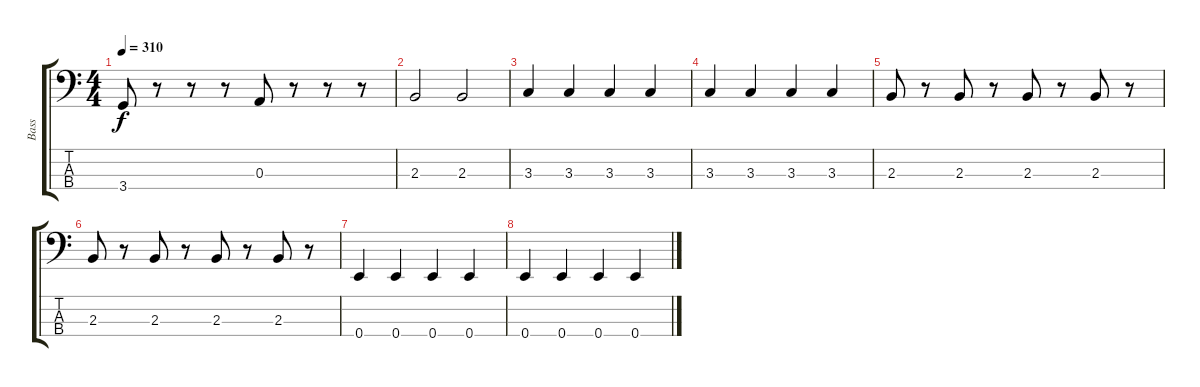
\track ("Bass" "Bass") {instrument electricbassfinger}
\staff {score tabs}
\tuning (G2 D2 A1 E1) {hide}
\ts (4 4)
\tempo 310
\clef f4
\ks c
3.4.8{dy f} r.8 r.8 r.8 0.3.8 r.8 r.8 r.8 |
2.3.2 2.3.2 |
3.3.4 3.3.4 3.3.4 3.3.4 |
3.3.4 3.3.4 3.3.4 3.3.4 |
2.3.8 r.8 2.3.8 r.8 2.3.8 r.8 2.3.8 r.8 |
2.3.8 r.8 2.3.8 r.8 2.3.8 r.8 2.3.8 r.8 |
0.4.4 0.4.4 0.4.4 0.4.4 |
0.4.4 0.4.4 0.4.4 0.4.4
